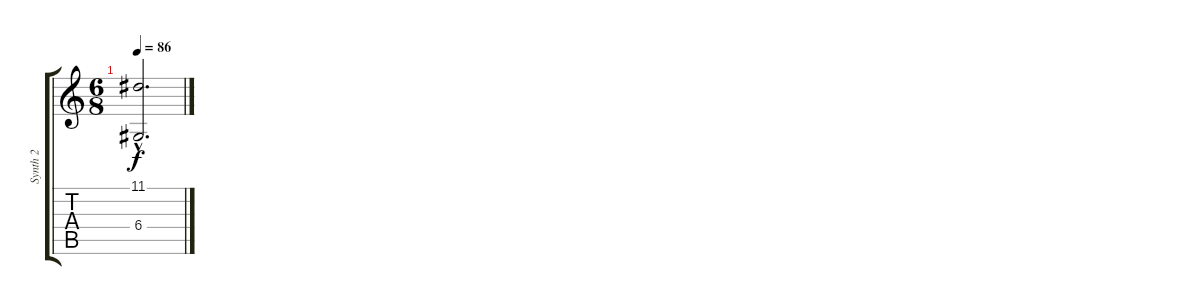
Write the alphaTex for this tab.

\track ("Synth 2" "Synth 2") {instrument synthstrings1}
\staff {score tabs}
\tuning (E4 B3 G3 D3 A2 E2) {hide}
\ts (6 8)
\tempo 86
\clef g2
\ks c
(11.1{hac t} 6.4{hac t}).2{d dy f}
